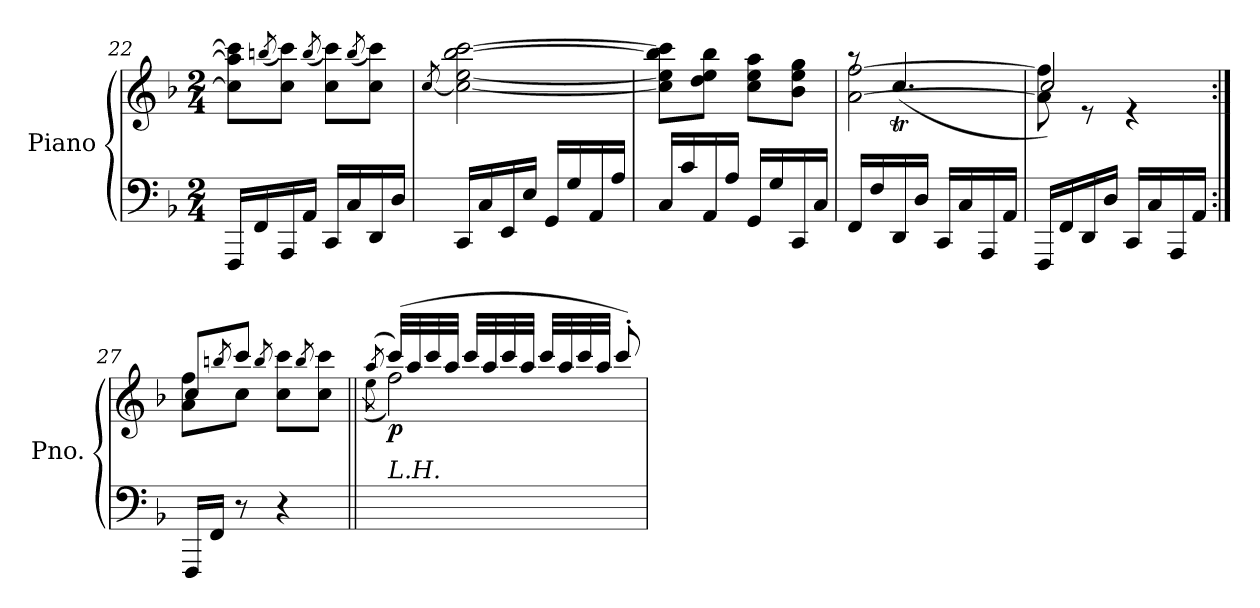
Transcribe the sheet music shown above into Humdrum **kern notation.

**kern	**kern	**dynam
*part1	*part1	*part1
*staff2	*staff1	*staff1/2
*I"Piano	*	*
*I'Pno.	*	*
*clefF4	*clefG2	*
*k[b-]	*k[b-]	*
*M2/4	*M2/4	*
=22	=22	=22
16FFF/LL	8cc\] 8aa\] 8ccc\]L	.
16FF/	.	.
.	(<8qbbn/	.
16AAA/	8cc\ 8ccc\J)	.
16AA/JJ	.	.
.	(<8qbb/	.
16CC/LL	8cc\ 8ccc\L)	.
16C/	.	.
.	(<8qbb/	.
16DD/	8cc\ 8ccc\J)	.
16D/JJ	.	.
!!LO:LB:g=z
=23	=23	=23
.	[8qcc/	.
16CC/LL	2cc\_ [2ee\ [2bb-\ [2ccc\	.
16C/	.	.
16EE/	.	.
16E/JJ	.	.
16GG/LL	.	.
16G/	.	.
16AA/	.	.
16A/JJ	.	.
=24	=24	=24
16C/LL	8cc\] 8ee\] 8bb-\] 8ccc\]L	.
16c/	.	.
16AA/	8dd\ 8ee\ 8bb-\J	.
16A/JJ	.	.
16GG/LL	8cc\ 8ee\ 8aa\L	.
16G/	.	.
16CC/	8b-\ 8ee\ 8gg\J	.
16C/JJ	.	.
=25	=25	=25
*	*^	*
16FF/LL	[2a\ [2ff\	8raa	.
16F/	.	.	.
16DD/	.	(<4.ccT/	.
16D/JJ	.	.	.
16CC/LL	.	.	.
16C/	.	.	.
16AAA/	.	.	.
16AA/JJ	.	.	.
=26	=26	=26	=26
16FFF/LL	8a\]TTT 8ff\]TTT	2cc/)	.
16FF/	.	.	.
16DD/	8re	.	.
16D/JJ	.	.	.
16CC/LL	4re	.	.
16C/	.	.	.
16AAA/	.	.	.
16AA/JJ	.	.	.
=27:|!	=27:|!	=27:|!	=27:|!
16FFF/LL	8cc/L	8a\ 8ff\L	.
16FF/JJ	.	.	.
.	8qbbn/	.	.
8r	8ccc/J	8cc\J	.
.	8qbb/	.	.
4r	8cc\ 8ccc\L	4ryy	.
.	8qbb/	.	.
.	8cc\ 8ccc\J	.	.
!!LO:LB:g=z	!!
=28||	=28||	=28||	=28||
.	(>8qaa/	(<8qee\	.
!LO:TX:a:i:t=L.H.	!	!	!
!	!	!	!LO:DY:b
2ryy	(>32ccc/LLL)	2ff\)	p
.	32aa/	.	.
.	32ccc/	.	.
.	32aa/JJJ	.	.
.	32ccc/LLL	.	.
.	32aa/	.	.
.	32ccc/	.	.
.	32aa/JJJ	.	.
.	32ccc/LLL	.	.
.	32aa/	.	.
.	32ccc/	.	.
.	32aa/JJJ	.	.
.	8ccc'/)	.	.
*	*v	*v	*
=	=	=
*-	*-	*-
